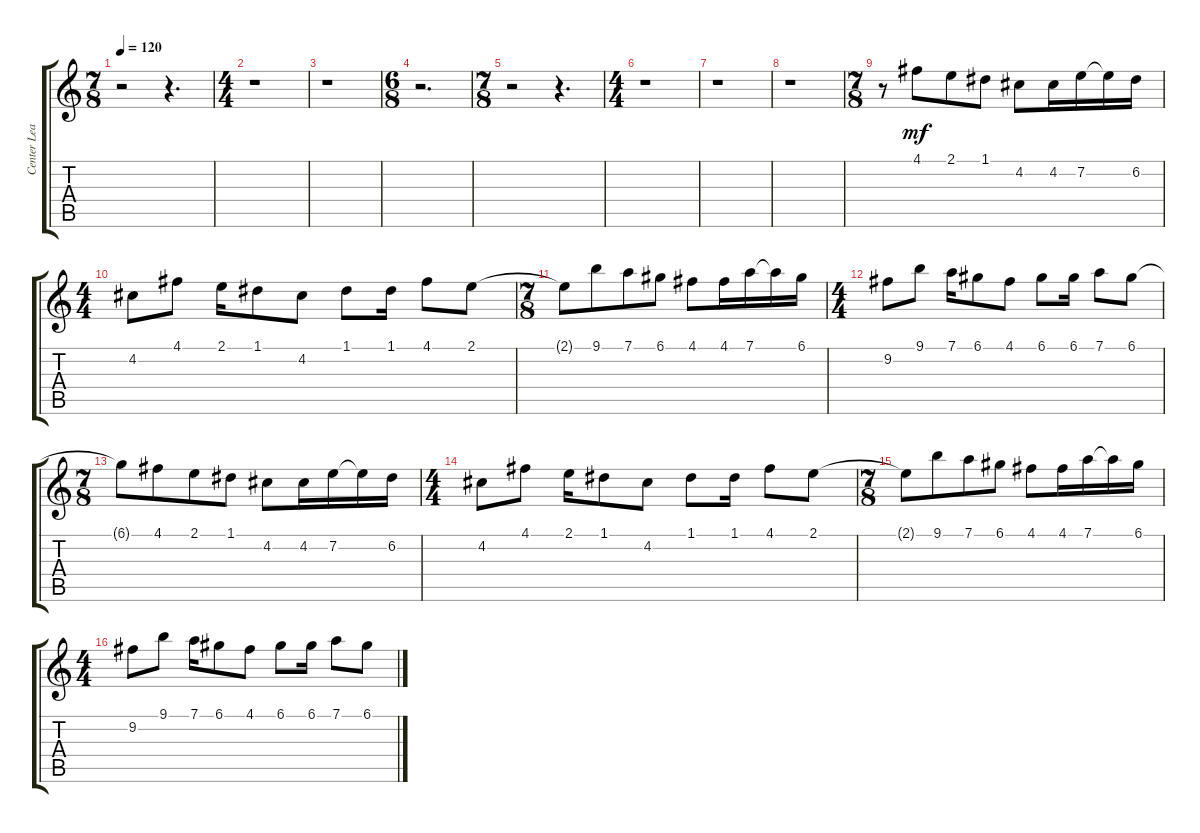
\track ("Center Lead 2" "Center Lea") {instrument overdrivenguitar}
\staff {score tabs}
\tuning (D4 A3 F3 C3 G2 C2) {hide}
\ts (7 8)
\tempo 120
\clef g2
\ks aminor
r.2{dy mf} r.4{d} |
\ts (4 4)
r.1 |
r.1 |
\ts (6 8)
r.2{d} |
\ts (7 8)
r.2 r.4{d} |
\ts (4 4)
r.1 |
r.1 |
r.1 |
\ts (7 8)
r.8 4.1.8 2.1.8 1.1.8 4.2.8 4.2.16 7.2.16 7.2{t}.16 6.2.16 |
\ts (4 4)
4.2.8 4.1.8 2.1.16 1.1.8 4.2.8 1.1.8 1.1.16 4.1.8 2.1.8 |
\ts (7 8)
2.1{t}.8 9.1.8 7.1.8 6.1.8 4.1.8 4.1.16 7.1.16 7.1{t}.16 6.1.16 |
\ts (4 4)
9.2.8 9.1.8 7.1.16 6.1.8 4.1.8 6.1.8 6.1.16 7.1.8 6.1.8 |
\ts (7 8)
6.1{t}.8 4.1.8 2.1.8 1.1.8 4.2.8 4.2.16 7.2.16 7.2{t}.16 6.2.16 |
\ts (4 4)
4.2.8 4.1.8 2.1.16 1.1.8 4.2.8 1.1.8 1.1.16 4.1.8 2.1.8 |
\ts (7 8)
2.1{t}.8 9.1.8 7.1.8 6.1.8 4.1.8 4.1.16 7.1.16 7.1{t}.16 6.1.16 |
\ts (4 4)
9.2.8 9.1.8 7.1.16 6.1.8 4.1.8 6.1.8 6.1.16 7.1.8 6.1.8
